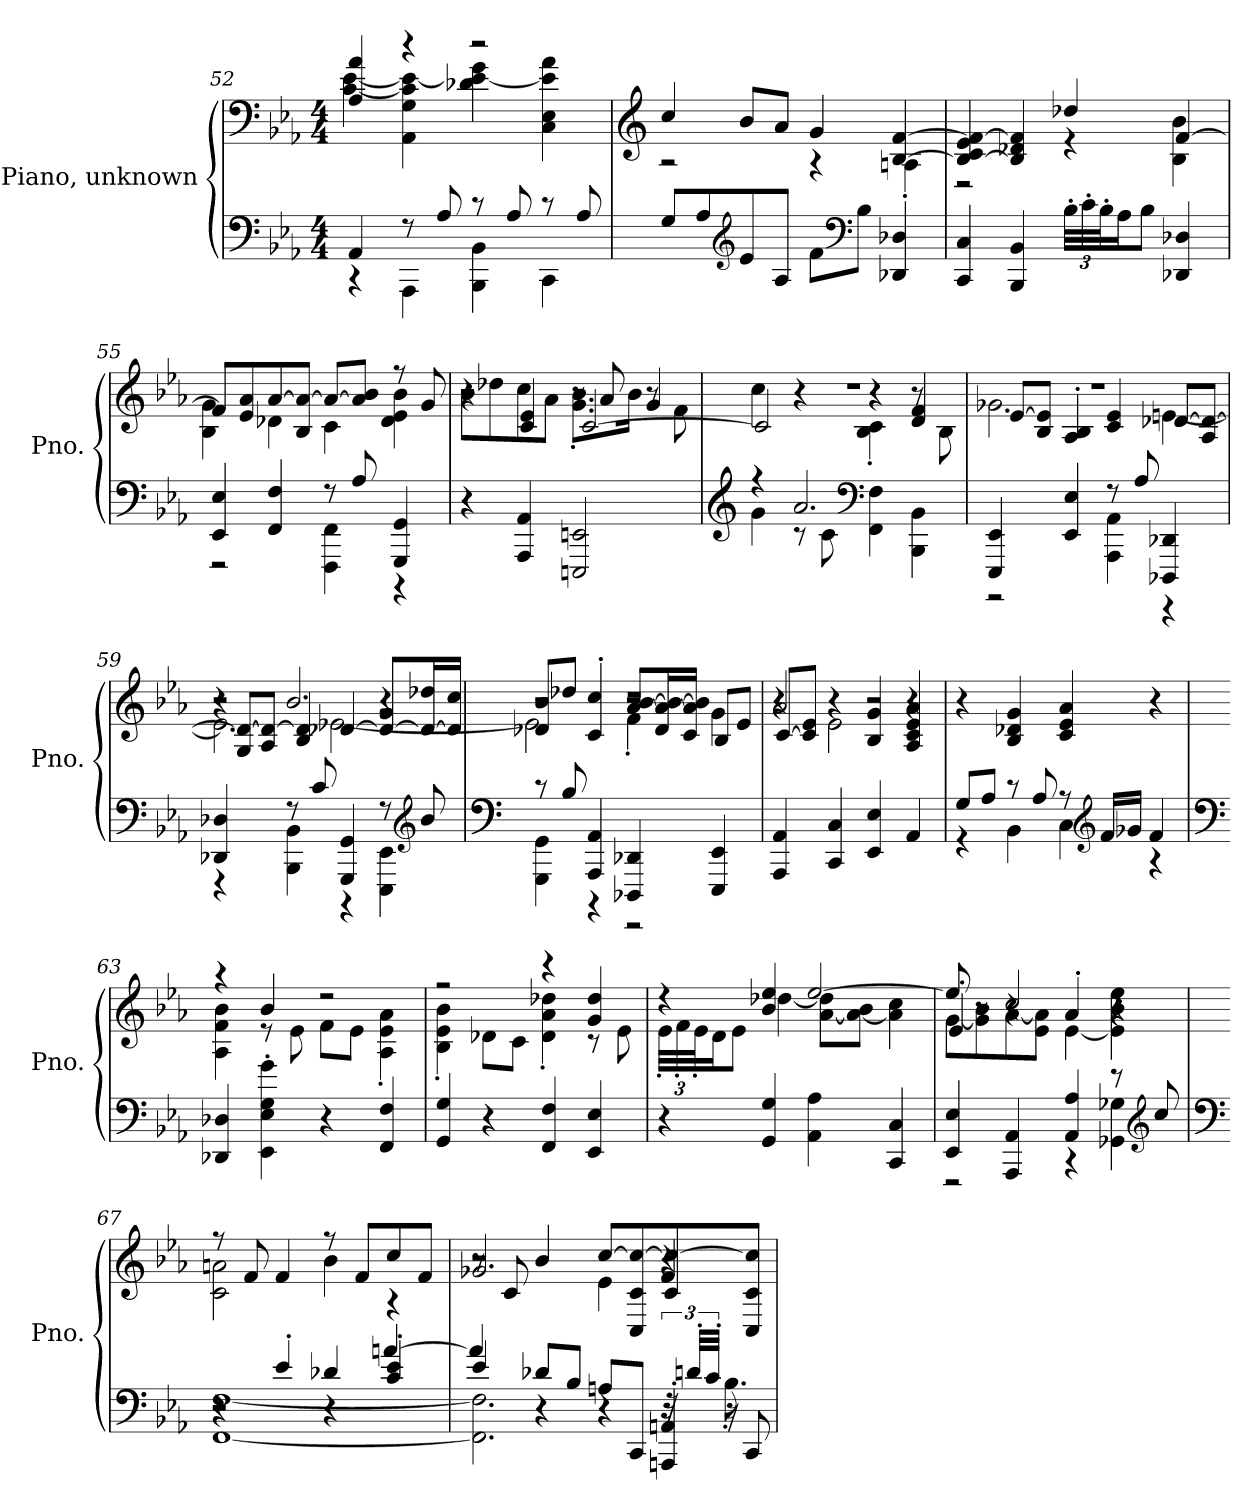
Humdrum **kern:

**kern	**kern
*part1	*part1
*staff2	*staff1
*I"Piano, unknown	*
*I'Pno.	*
*clefF4	*clefF4
*k[b-e-a-]	*k[b-e-a-]
*M4/4	*M4/4
=52	=52
*^	*^
4AA-/	4r	4A-/ 4a-/	[4c\ [4e-\
8r	4AAA-\	4r	4AA-\ 4G\ 4c\] 4e-\_
8A-/	.	.	.
8r	4BBB-\ 4BB-\	2r	4d-X\ 4e-\_ 4g\
8A-/	.	.	.
8r	4CC\	.	4C\ 4E-\ 4e-\] 4a-\
8A-/	.	.	.
*v	*v	*	*
=53	=53	=53
*	*clefG2	*
8G/L	4cc/	2r
8A-/	.	.
*clefG2	*	*
8e-/	8b-/L	.
8A-/J	8a-/J	.
8f\L	4g/	4r
*clefF4	*	*
8B-\J	.	.
4DD-X/ 4D-X/	[4B-/ [4f/	4An'\
!!LO:LB:g=z	!!
=54	=54	=54
4CC/ 4C/	4B-/_ 4c/ 4e-/ 4f/_	2r
4BBB-/ 4BB-/	4B-/] 4d-X/ 4f/]	.
*Xbrackettup	*	*
48B-'\LLL	4dd-X/	4r
48c'\	.	.
48B-'\J	.	.
16A-\J	.	.
8B-\J	.	.
4DD-X/ 4D-X/	[4f/	4B-\ 4b-\
=55	=55	=55
*^	*	*
4EE-/ 4E-/	2r	8f/L]	4B-\ 4g\
.	.	8e-/ 8a-/	.
4FF/ 4F/	.	[8a-/	4d-X\
.	.	8B-/ 8a-/_J	.
8r	4FFF\ 4FF\	8a-/L_	4c\
8A-/	.	8a-/] 8b-/J	.
4GGG/ 4GG/	4r	8r	4d-\ 4e-\ 4b-\
.	.	8g/	.
*v	*v	*	*
=56	=56	=56
*	*	*^
4r	2r	8b-\L	4r
.	.	8dd-X\	.
4AAA-/ 4AA-/	.	8cc\	4c/ 4e-/
.	.	8a-\J	.
2EEEn/ 2EEn/	8r	8.g\' 8.b-\'L	[2c/
.	8a-/	.	.
.	.	16b-\Jk	.
.	4g/	8r	.
.	.	8f\	.
!!LO:LB:g=z	!!	!!
=57	=57	=57	=57
*clefG2	*	*	*
*^	*	*	*
4r	4g\	1r	4cc\	2c/]
2.a-/	8r	.	4r	.
.	8c\	.	.	.
*clefF4	*	*	*	*
.	4FF\ 4F\	.	4B-\' 4c\'	4r
.	4BBB-\ 4BB-\	.	8r	4d/ 4f/
.	.	.	8B-\	.
=58	=58	=58	=58	=58
4EEE-/ 4EE-/	2r	1r	2.g-X\	[8e-/L
.	.	.	.	8B-/ 8e-/]J
4EE-/ 4E-/	.	.	.	4A-/' 4B-/'
8r	4AAA-\ 4AA-\	.	.	4c/ 4e-/
8A-/	.	.	.	.
4DDD-X/ 4DD-X/	4r	.	[4en\	[8d-X/L
.	.	.	.	8A-/ 8d-/_J
=59	=59	=59	=59	=59
*	*	*	*	*^
4DD-X/ 4D-X/	4r	4r	2.e\]	8G/ 8d-/_L	2r
.	.	.	.	8A-/ 8d-/_J	.
8r	4BBB-\ 4BB-\	2.b-/	.	4B-/ 4d-/]	.
8c/	.	.	.	.	.
4GGG/ 4GG/	4r	.	.	[4d-X/	[2e-X\
8r	4EEE-\ 4EE-\	.	4r	8d-/_ 8g/L	.
*clefG2	*	*	*	*	*
8b-/	.	.	.	16d-/_ 16dd-X/L	.
.	.	.	.	16d-/] 16cc/JJ	.
!!LO:LB:g=z	!!	!!	!!
=60	=60	=60	=60	=60	=60
*clefF4	*	*	*	*	*
8r	4GGG\ 4GG\	1r	2r	8d-X/ 8b-/L	2e-\]
8B-/	.	.	.	8dd-X/J	.
4AAA-/ 4AA-/	4r	.	.	4c/' 4cc/'	.
4DDD-X/ 4DD-X/	2r	.	4f'\	[8a-/ [8b-/L	2r
.	.	.	.	16d-/ 16a-/_ 16b-/_L	.
.	.	.	.	16c/ 16a-/] 16b-/]JJ	.
4EEE-/ 4EE-/	.	.	4g\	8B-/L	.
.	.	.	.	8e-/J	.
*v	*v	*	*	*	*
*	*	*	*v	*v
=61	=61	=61	=61
4AAA-/ 4AA-/	2a-/	4r	[8c/L
.	.	.	8c/] 8e-/J
4CC/ 4C/	.	2e-\	4r
4EE-/ 4E-/	2r	.	4B-/ 4g/
4AA-/	.	4r	4A-/ 4c/ 4e-/ 4a-/
*	*v	*v	*v
=62	=62
*^	*
8G/L	4r	4r
8A-/J	.	.
8r	4BB-\	4B-/ 4d-X/ 4g/
8A-/	.	.
8r	4C\	4c/ 4e-/ 4a-/
*clefG2	*	*
16f/LL	.	.
16g-X/JJ	.	.
4f/	4r	4r
*v	*v	*
=63	=63
*clefF4	*
*	*^
4DD-X/ 4D-X/	4r	4A-\ 4f\ 4b-\
4EE-\' 4E-\' 4G\' 4g\'	4b-/	8r
.	.	8e-\
4r	2r	8f\L
.	.	8e-\J
4FF/ 4F/	.	4A-\' 4e-\' 4a-\'
!!LO:LB:g=z	!!
=64	=64	=64
4GG/ 4G/	2r	4B-\' 4e-\' 4b-\'
4r	.	8d-X\L
.	.	8c\J
4FF/ 4F/	4r	4d-\' 4a-\' 4dd-X\'
4EE-/ 4E-/	4g/ 4dd-/	8r
.	.	8e-\
=65	=65	=65
*	*	*Xbrackettup
4r	4r	48e-'\LLL
.	.	48f'\
.	.	48e-'\J
.	.	16d\J
.	.	8e-\J
4GG/ 4G/	4b-/ 4ee-/	[4dd-X\
4AA-\ 4A-\	[2ee-/	[8a-\ 8dd-\]L
.	.	8a-\_ 8b-\J
4CC/ 4C/	.	4a-\] 4cc\
=66	=66	=66
*^	*	*^
4EE-/ 4E-/	2r	8ee-/]	[8g\L	4e-'/
.	.	8r	8g\] 8b-\	.
4AAA-/ 4AA-/	.	2cc/	[8a-\	4r
.	.	.	8e-\ 8a-\]J	.
4AA-/ 4A-/	4r	.	[4e-\	4a-'/
8r	4GG-X\ 4G-X\	4r	4e-\] 4b-\ 4ee-\	4r
*clefG2	*	*	*	*
8cc/	.	.	.	.
*v	*v	*	*	*
*	*v	*v	*v
=67	=67
*clefF4	*
*^	*^
*	*^	*	*
4r	[1FF [1F	2r	8r	2c\ 2an\
.	.	.	8f/	.
4e-'/	.	.	4f/	.
4d-X/	.	4r	8r	4b-\
.	.	.	8f/L	.
4c/' 4e-/'	.	[4an/	8cc/	4r
.	.	.	8f/J	.
!!LO:PB:g=z
=68	=68	=68	=68	=68
*	*	*	*	*^
4e-/	2.FF\] 2.F\]	4a/]	2.g-X/	2r	8r
.	.	.	.	.	8c/
8d-X/L	.	4r	.	.	4b-/
8B-/J	.	.	.	.	.
8An/L	.	4r	.	4e-\	[8cc/L
8CC/J	.	.	.	.	8C/ 8c/ 8cc/_
*brackettup	*	*	*	*	*
48r	16r	4AAAn/' 4AAn/'	4f/	4r	8c/ 8cc/_
48dn'/LLL	.	.	.	.	.
48c'/JJJ	.	.	.	.	.
16r	8.B-'\	.	.	.	.
8CC/	.	.	.	.	8C/ 8c/ 8cc/]J
*v	*v	*v	*	*	*
*	*v	*v	*v
=	=
*-	*-
